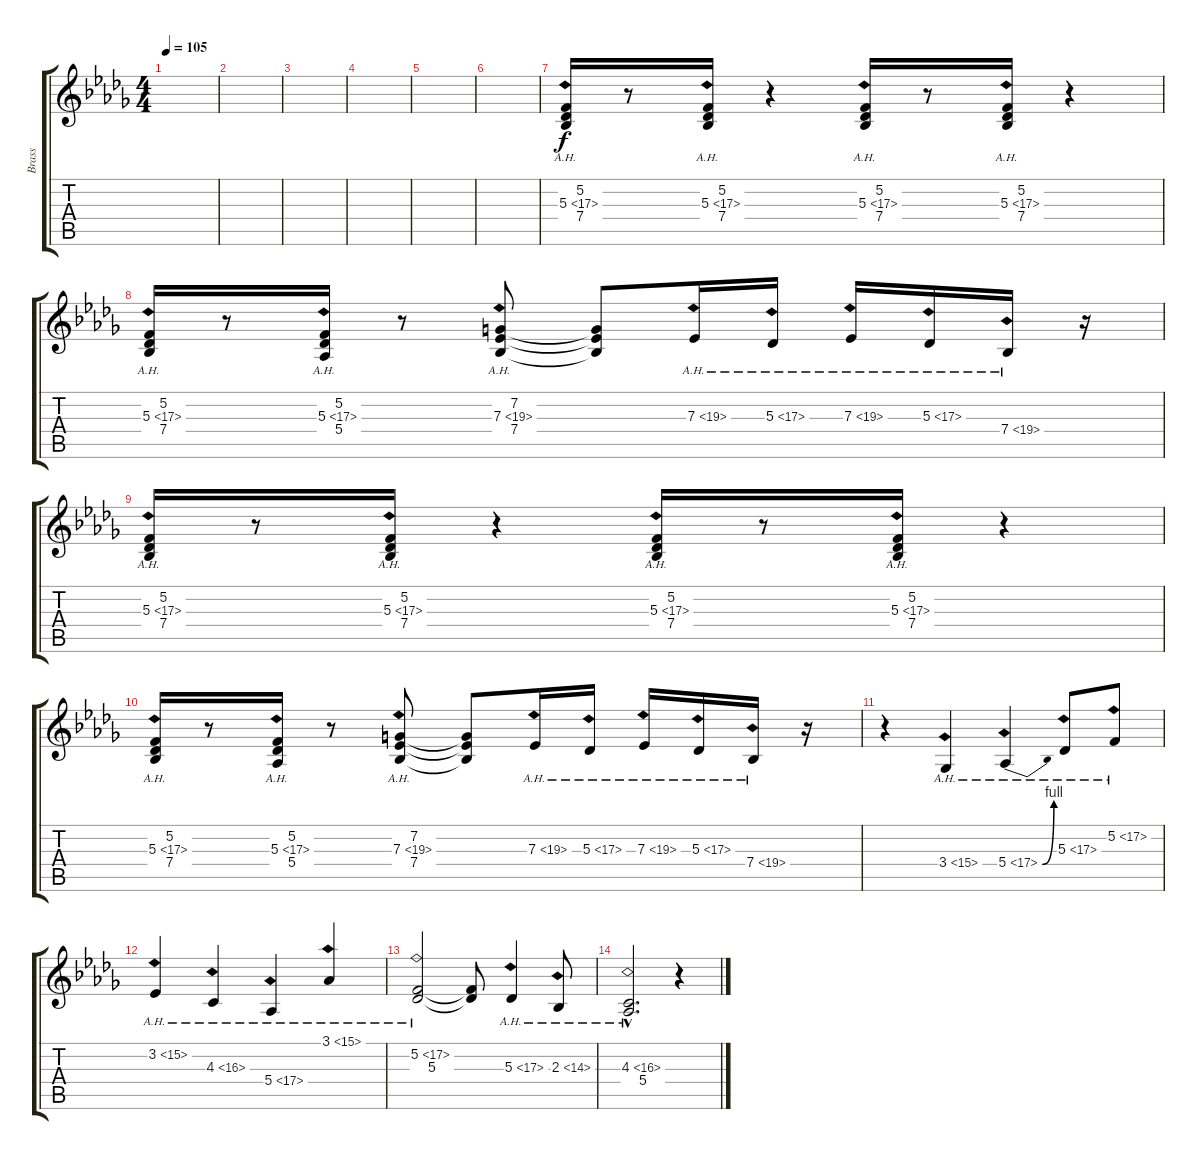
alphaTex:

\track ("Brass" "Brass") {instrument brasssection}
\staff {score tabs}
\tuning (F4 C4 Ab3 Eb3 Bb2 F2) {hide}
\ts (4 4)
\tempo 105
\clef g2
\ks db
|
|
|
|
|
|
(5.2 5.3{ah 12} 7.4).16 r.8 (5.2 5.3{ah 12} 7.4).16 r.4 (5.2 5.3{ah 12} 7.4).16 r.8 (5.2 5.3{ah 12} 7.4).16 r.4 |
(5.2 5.3{ah 12} 7.4).16 r.8 (5.2 5.3{ah 12} 5.4).16 r.8 (7.2 7.3{ah 12} 7.4).8 (7.2{t} 7.3{t} 7.4{t}).8 7.3{ah 12}.16 5.3{ah 12}.16 7.3{ah 12}.16 5.3{ah 12}.16 7.4{ah 12}.16 r.16 |
(5.2 5.3{ah 12} 7.4).16 r.8 (5.2 5.3{ah 12} 7.4).16 r.4 (5.2 5.3{ah 12} 7.4).16 r.8 (5.2 5.3{ah 12} 7.4).16 r.4 |
(5.2 5.3{ah 12} 7.4).16 r.8 (5.2 5.3{ah 12} 5.4).16 r.8 (7.2 7.3{ah 12} 7.4).8 (7.2{t} 7.3{t} 7.4{t}).8 7.3{ah 12}.16 5.3{ah 12}.16 7.3{ah 12}.16 5.3{ah 12}.16 7.4{ah 12}.16 r.16 |
r.4 3.4{ah 12}.4{balance 8} 5.4{be (bend 0 0 60 4) ah 12}.4 5.3{ah 12}.8 5.2{ah 12}.8 |
3.2{ah 12}.4 4.3{ah 12}.4 5.4{ah 12}.4 3.1{ah 12}.4 |
(5.2{ah 12} 5.3).2 (5.2{t} 5.3{t}).8 5.3{ah 12}.4 2.3{ah 12}.8 |
(4.3{ah 12 hac} 5.4{hac}).2{d} r.4
